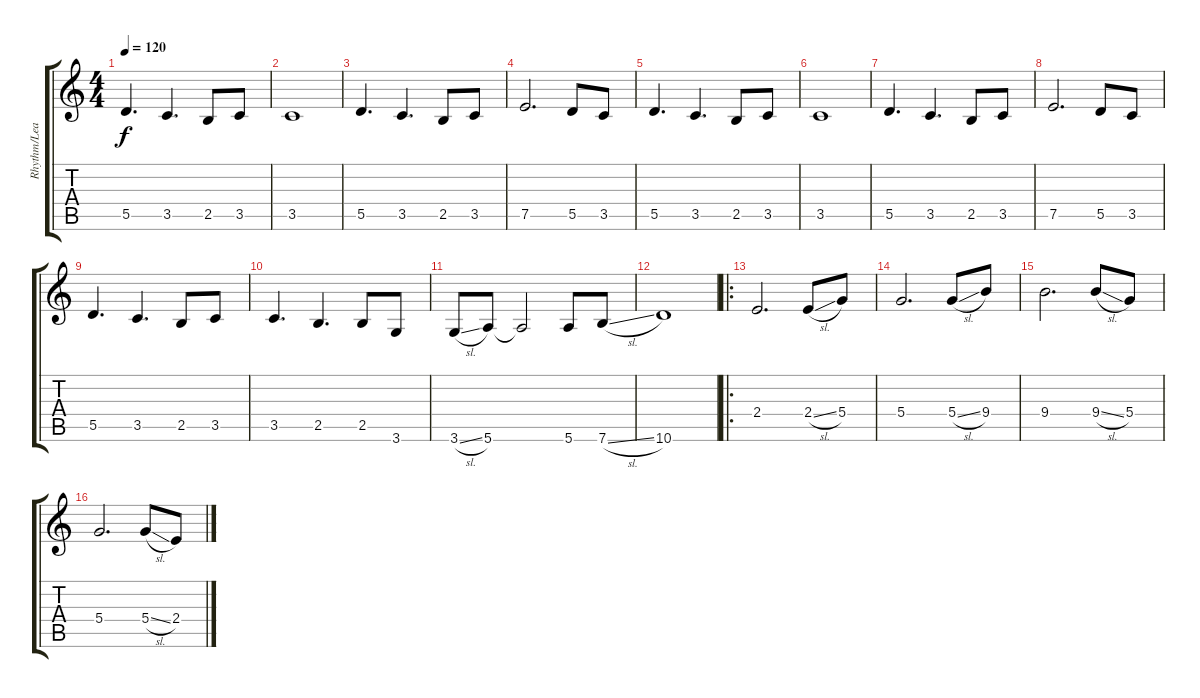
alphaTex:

\track ("Rhythm/Lead" "Rhythm/Lea") {instrument distortionguitar}
\staff {score tabs}
\tuning (E4 B3 G3 D3 A2 E2) {hide}
\ts (4 4)
\tempo 120
\clef g2
\ks c
5.5.4{d dy f} 3.5.4{d} 2.5.8 3.5.8 |
3.5.1 |
5.5.4{d} 3.5.4{d} 2.5.8 3.5.8 |
7.5.2{d} 5.5.8 3.5.8 |
5.5.4{d} 3.5.4{d} 2.5.8 3.5.8 |
3.5.1 |
5.5.4{d} 3.5.4{d} 2.5.8 3.5.8 |
7.5.2{d} 5.5.8 3.5.8 |
5.5.4{d} 3.5.4{d} 2.5.8 3.5.8 |
3.5.4{d} 2.5.4{d} 2.5.8 3.6.8 |
3.6{sl}.8 5.6.8 5.6{t}.2 5.6.8 7.6{sl}.8 |
10.6.1 |
\ro
2.4.2{d} 2.4{sl}.8 5.4.8 |
5.4.2{d} 5.4{sl}.8 9.4.8 |
9.4.2{d} 9.4{sl}.8 5.4.8 |
5.4.2{d} 5.4{sl}.8 2.4.8
